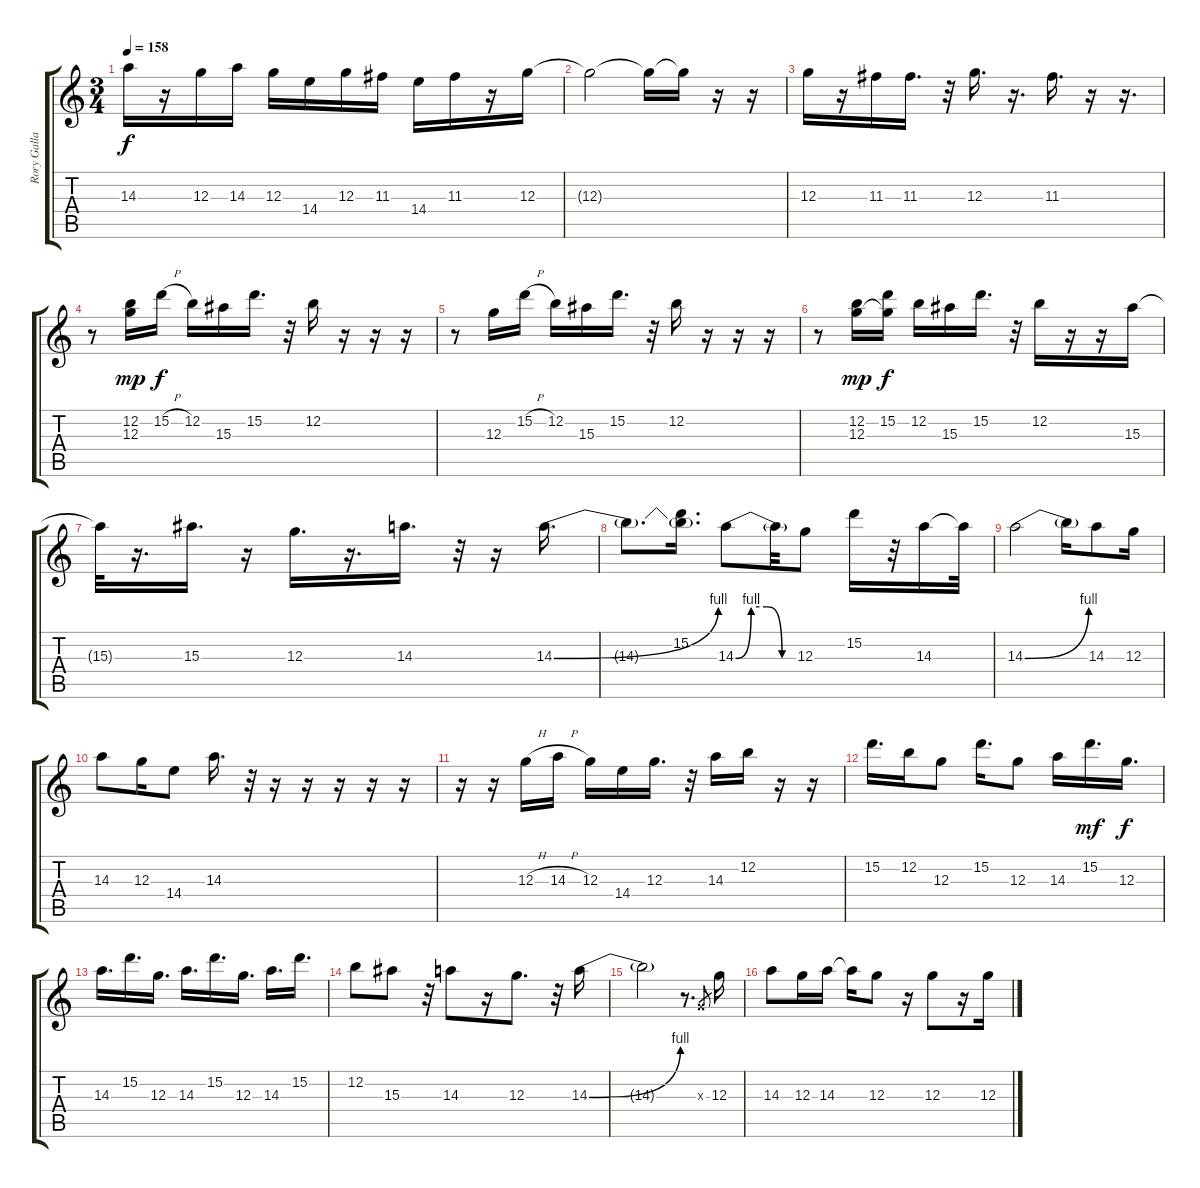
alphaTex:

\track ("Rory Gallagher" "Rory Galla") {instrument overdrivenguitar}
\staff {score tabs}
\tuning (E4 B3 G3 D3 A2 E2) {hide}
\ts (3 4)
\tempo 158
\clef g2
\ks c
14.3.16{dy f} r.16 12.3.16 14.3.16 12.3.16 14.4.16 12.3.16 11.3.16 14.4.16 11.3.16 r.16 12.3.16 |
12.3{t}.2 12.3{t}.16 12.3{t}.16 r.16 r.16 |
12.3.16 r.16 11.3.16 11.3.16{d} r.32 12.3.16{d} r.16{d} 11.3.16{d} r.16 r.16{d} |
r.8 (12.2 12.3).16{dy mp} 15.2{h}.16{dy f} 12.2.16 15.3.16 15.2.16{d} r.32 12.2.16 r.16 r.16 r.16 |
r.8 12.3.16 15.2{h}.16 12.2.16 15.3.16 15.2.16{d} r.32 12.2.16 r.16 r.16 r.16 |
r.8 (12.2 12.3).16{dy mp} (15.2 12.3{t}).16{dy f} 12.2.16 15.3.16 15.2.16{d} r.32 12.2.16 r.16 r.16 15.3.16 |
15.3{t}.32 r.16{d} 15.3.16{d} r.16 12.3.16{d} r.16{d} 14.3.16{d} r.32 r.16 14.3{be (bend 0 0 60 4)}.16{d} |
14.3{t}.8{d} (15.2 14.3{t}).16{d} 14.3{be (custom 0 0 15 4 30 4 45 0 60 0)}.8 14.3{t}.32 12.3.8 15.2.16 r.32 14.3.16 14.3{t}.32 |
14.3{be (bend 0 0 60 4)}.2 14.3{t}.16 14.3.8 12.3.16 |
14.3.8 12.3.16 14.4.8 14.3.16{d} r.32 r.16 r.16 r.16 r.16 r.16 |
r.16 r.16 12.3{h}.16 14.3{h}.16 12.3.16 14.4.16 12.3.16{d} r.32 14.3.16 12.2.16 r.16 r.16 |
15.2.16{d} 12.2.16 12.3.8 15.2.16{d} 12.3.8 14.3.16 15.2.16{d dy mf} 12.3.16{d dy f} |
14.3.16{d} 15.2.16{d} 12.3.16{d} 14.3.16{d} 15.2.16{d} 12.3.16{d} 14.3.16{d} 15.2.16{d} |
12.2.8 15.3.8 r.32 14.3.8 r.16 12.3.8{d} r.32 14.3{be (bend 0 0 60 4)}.16 |
14.3{t}.2 r.8{d} 0.3{x}.8{gr} 12.3.16 |
14.3.8 12.3.16 14.3.16 14.3{t}.16 12.3.8 r.16 12.3.8{instrument guitarharmonics} r.16 12.3.16
